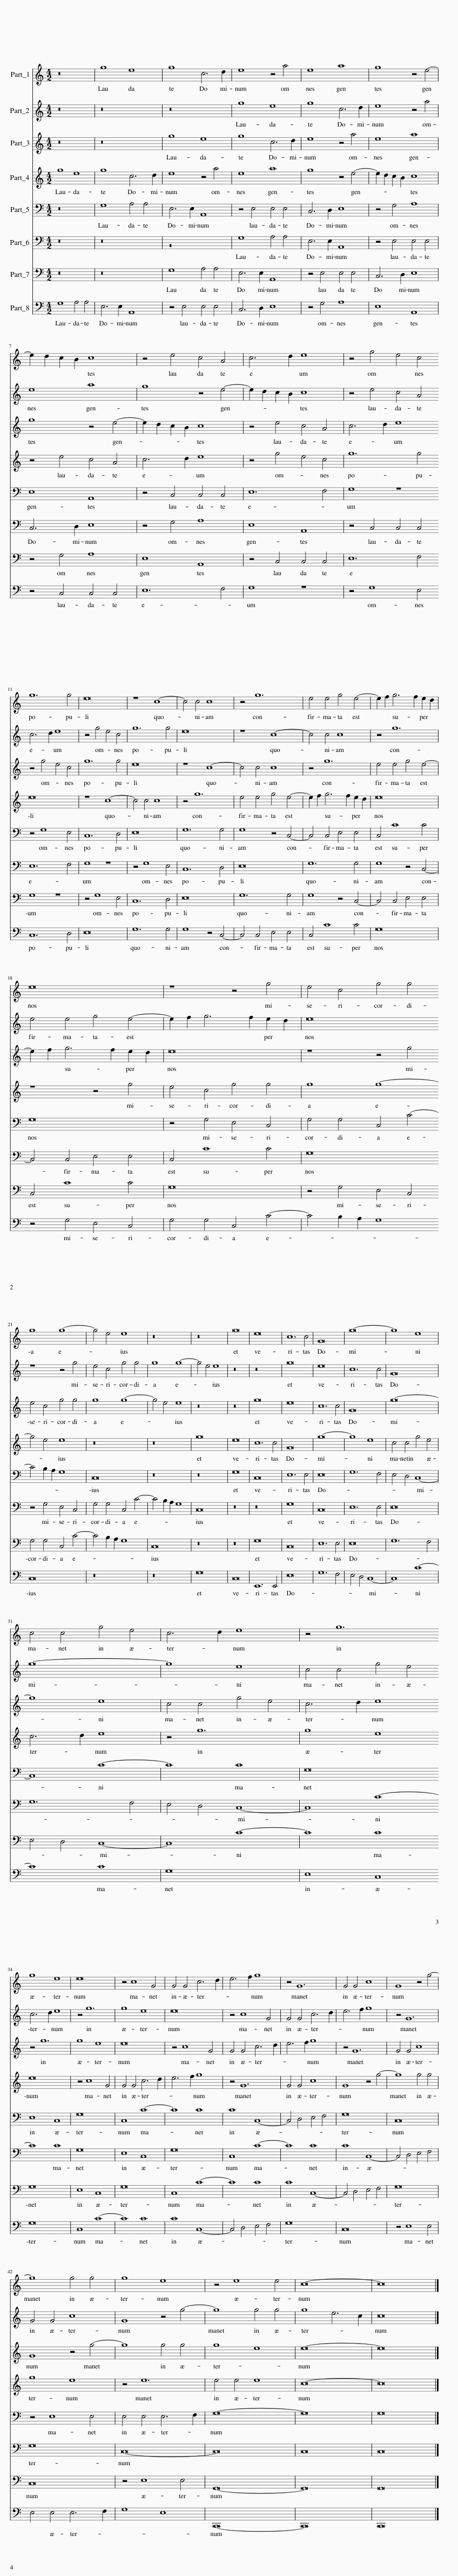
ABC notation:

X:1
%%score 1 2 3 4 5 6 7 8
L:1/8
M:4/2
I:linebreak $
K:C
V:1 treble
V:2 treble
V:3 treble
V:4 treble
V:5 bass
V:6 bass
V:7 bass
V:8 bass
V:1
 z16 | g8 e8 | g8 c6 d2 | e8 z4 a4 | e8 a8 | %5
 g8 z4 e4- |$ e2 d2 c2 B2 c8 | z4 e4 c4 A4 | c6 d2 e8 | z4 g4 e4 c4 |$ %10
 g12 g4 | e16 | z8 c8- | c4 c4 c8 | z4 g12 | %15
 e4 e4 g4 e4- | e2 f2 g6 f2 e2 d2 |$ e16 | z8 z4 g4 | e4 c4 g4 g4 |$ %20
 g8 g8- | g4 e4 e8 | z16 | z16 | g16 | %25
 e16 | c12 c4 | G16 | g16- | g8 e8 |$ %30
 c4 c4 g4 e4 | c6 d2 e8 | z4 g12 |$ g8 e8 | e16 | %35
 z4 c8 G4 | G4 G4 c6 d2 | e6 f2 g8 | z4 G12 | G4 G4 c8 | %40
 G8 z4 g4- |$ g8 g4 g4 | g8 e8 | z4 e8 e4 | c16- | %45
 c16 |] %46
V:2
 z16 | z16 | z16 | g8 e8 | g8 c6 d2 | %5
 e8 z4 a4 |$ e8 a8 | g8 z4 e4- | e2 d2 c2 B2 c8 | z4 e4 c4 A4 |$ %10
 c6 d2 e8 | z4 g4 e4 c4 | g12 g4 | e16 | z8 c8- | %15
 c4 c4 c8 | z4 g12 |$ e4 e4 g4 e4- | e2 f2 g6 f2 e2 d2 | e16 |$ %20
 z8 z4 g4 | e4 c4 g4 g4 | g8 g8- | g4 e4 e8 | z16 | %25
 z16 | g16 | e16 | c12 c4 | G16 |$ %30
 g16- | g8 e8 | c4 c4 g4 e4 |$ c6 d2 e8 | z4 g12 | %35
 g8 e8 | e16 | z4 c8 G4 | G4 G4 c6 d2 | e6 f2 g8 | %40
 z4 G12 |$ G4 G4 c8 | G8 z4 g4- | g8 g4 g4 | g8 e6 c2 | %45
 c16 |] %46
V:3
 z16 | z16 | g8 e8 | g8 c6 d2 | e8 z4 a4 | %5
 e8 a8 |$ g8 z4 e4- | e2 d2 c2 B2 c8 | z4 e4 c4 A4 | c6 d2 e8 |$ %10
 z4 g4 e4 c4 | g12 g4 | e16 | z8 c8- | c4 c4 c8 | %15
 z4 g12 | e4 e4 g4 e4- |$ e2 f2 g6 f2 e2 d2 | e16 | z8 z4 g4 |$ %20
 e4 c4 g4 g4 | g8 g8- | g4 e4 e8 | z16 | z16 | %25
 g16 | e16 | c12 c4 | G16 | g16- |$ %30
 g8 e8 | c4 c4 g4 e4 | c6 d2 e8 |$ z4 g12 | g8 e8 | %35
 e16 | z4 c8 G4 | G4 G4 c6 d2 | e6 f2 g8 | z4 G12 | %40
 G4 G4 c8 |$ G8 z4 g4- | g8 g4 g4 | g8 e8 | e16- | %45
 e16 |] %46
V:4
 g8 e8 | g8 c6 d2 | e8 z4 a4 | e8 a8 | g8 z4 e4- | %5
 e2 d2 c2 B2 c8 |$ z4 e4 c4 A4 | c6 d2 e8 | z4 g4 e4 c4 | g12 g4 |$ %10
 e16 | z8 c8- | c4 c4 c8 | z4 g12 | e4 e4 g4 e4- | %15
 e2 f2 g6 f2 e2 d2 | e16 |$ z8 z4 g4 | e4 c4 g4 g4 | g8 g8- |$ %20
 g4 e4 e8 | z16 | z16 | g16 | e16 | %25
 c12 c4 | G16 | g16- | g8 e8 | c4 c4 g4 e4 |$ %30
 c6 d2 e8 | z4 g12 | g8 e8 |$ e16 | z4 c8 G4 | %35
 G4 G4 c6 d2 | e6 f2 g8 | z4 G12 | G4 G4 c8 | G8 z4 g4- | %40
 g8 g4 g4 |$ g8 e8 | z4 e12 | e4 e4 e8 | c16- | %45
 c16 |] %46
V:5
 z16 | G,8 A,4 A,4 | E,6 E,2 A,,8 | z4 E,4 E,4 E,4 | C,6 D,2 E,8 | %5
 z4 G,4 A,8 |$ E,8 A,,8 | z4 C,4 C,4 C,4 | E,12 F,4 | G,8 z8 |$ %10
 z4 G,8 E,4 | C,12 D,4 | E,16 | G,12 G,4 | G,8 z4 C,4- | %15
 C,4 C,4 E,4 E,4 | C,4 C8 C4 |$ G,16 | z4 G,4 E,4 C,4 | G,4 G,4 C,4 C4- |$ %20
 C4 B,2 A,2 G,8 | C,16 | z16 | z16 | G,16 | %25
 C,16 | E,12 E,4 | E,16 | G,12 F,4 | E,4 D,4 C,8- |$ %30
 C,8 C8- | C8 C8 | G,16 |$ E,8 C,8 | G,16 | %35
 C,8 C8- | C8 C8 | C8 C,8- | C,4 D,4 E,4 F,4 | G,16 | %40
 C,16 |$ z4 E,8 E,4 | E,4 E,4 E,6 F,2 | G,16- | G,16 | %45
 G,16 |] %46
V:6
 z16 | z16 | z16 | G,8 A,4 A,4 | E,6 E,2 A,,8 | %5
 z4 E,4 E,4 E,4 |$ C,6 D,2 E,8 | z4 G,4 A,8 | E,8 A,,8 | z4 C,4 C,4 C,4 |$ %10
 E,12 F,4 | G,8 z8 | z4 G,8 E,4 | C,12 D,4 | E,16 | %15
 G,12 G,4 | G,8 z4 C,4- |$ C,4 C,4 E,4 E,4 | C,4 C8 C4 | G,16 |$ %20
 z4 G,4 E,4 C,4 | G,4 G,4 C,4 C4- | C4 B,2 A,2 G,8 | C,16 | z16 | %25
 z16 | G,16 | C,16 | E,12 E,4 | E,16 |$ %30
 G,12 F,4 | E,4 D,4 C,8- | C,8 C8- |$ C8 C8 | G,16 | %35
 E,8 C,8 | G,16 | C,8 C8- | C8 C8 | C8 C,8- | %40
 C,4 D,4 E,4 F,4 |$ G,16 | C,16- | C,16 | C,16 | %45
 C,16 |] %46
V:7
 z16 | z16 | G,8 A,4 A,4 | E,6 E,2 A,,8 | z4 E,4 E,4 E,4 | %5
 C,6 D,2 E,8 |$ z4 G,4 A,8 | E,8 A,,8 | z4 C,4 C,4 C,4 | E,12 F,4 |$ %10
 G,8 z8 | z4 G,8 E,4 | C,12 D,4 | E,16 | G,12 G,4 | %15
 G,8 z4 C,4- | C,4 C,4 E,4 E,4 |$ C,4 C8 C4 | G,16 | z4 G,4 E,4 C,4 |$ %20
 G,4 G,4 C,4 C4- | C4 B,2 A,2 G,8 | C,16 | z16 | z16 | %25
 G,16 | C,16 | E,12 E,4 | E,16 | G,12 F,4 |$ %30
 E,4 D,4 C,8- | C,8 C8- | C8 C8 |$ G,16 | E,8 C,8 | %35
 G,16 | C,8 C8- | C8 C8 | C8 C,8- | C,4 D,4 E,4 F,4 | %40
 G,16 |$ C,16 | z4 E,8 E,4 | G,,16- | G,,16 | %45
 G,,16 |] %46
V:8
 G,8 A,4 A,4 | E,6 E,2 A,,8 | z4 E,4 E,4 E,4 | C,6 D,2 E,8 | z4 G,4 A,8 | %5
 E,8 A,,8 |$ z4 C,4 C,4 C,4 | E,12 F,4 | G,8 z8 | z4 G,8 E,4 |$ %10
 C,12 D,4 | E,16 | G,12 G,4 | G,8 z4 C,4- | C,4 C,4 E,4 E,4 | %15
 C,4 C8 C4 | G,16 |$ z4 G,4 E,4 C,4 | G,4 G,4 C,4 C4- | C4 B,2 A,2 G,8 |$ %20
 C,16 | z16 | z16 | G,16 | C,16 | %25
 E,,12 E,,4 | E,16 | G,12 F,4 | E,4 D,4 C,8- | C,8 C8- |$ %30
 C8 C8 | G,16 | E,8 C,8 |$ G,16 | C,8 C8- | %35
 C8 C8 | C8 C,8- | C,4 D,4 E,4 F,4 | G,16 | C,16 | %40
 z4 E,8 E,4 |$ E,4 E,4 E,6 F,2 | G,8 E,8 | C,,16- | C,,16 | %45
 C,,16 |] %46
